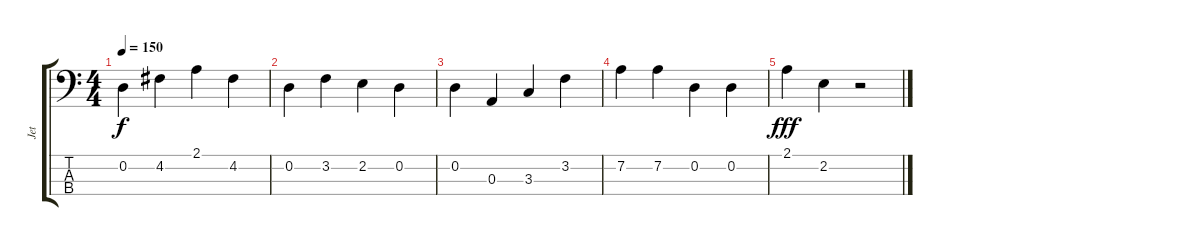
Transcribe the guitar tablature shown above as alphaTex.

\track ("Jet" "Jet") {instrument electricbassfinger}
\staff {score tabs}
\tuning (G2 D2 A1 E1) {hide}
\ts (4 4)
\tempo 150
\clef f4
\ks c
0.2.4{dy f} 4.2.4 2.1.4 4.2.4 |
0.2.4 3.2.4 2.2.4 0.2.4 |
0.2.4 0.3.4 3.3.4 3.2.4 |
7.2.4 7.2.4 0.2.4 0.2.4 |
2.1.4{dy fff} 2.2.4 r.2
